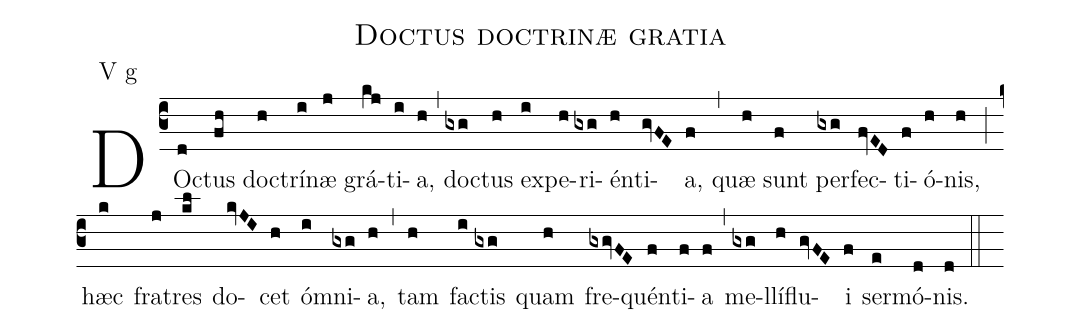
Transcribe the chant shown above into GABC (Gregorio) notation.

name: Doctus doctrinæ gratia;
annotation: V g;
%%
(c3)
DO(d)ctus(fh) doc(h)trí(i)næ(j) grá(kj)ti(i)a,(h) (,)
doc(gxg)tus(h) ex(i)pe(h)ri(gxg)én(h)ti(gvFE)a,(f) (,)
quæ(h) sunt(f) per(gxg)fec(fvED)ti(f)ó(h)nis,(h) (;)
hæc(k) fra(j)tres(kl) do(kvJI)cet(h) ó(i)mni(gxg)a,(h) (,)
tam(h) fac(i)tis(gxg) quam(h) fre(gxgvFE)quén(f)ti(f)a(f) (,)
me(gxg)llí(h)flu(gvFE)i(f) ser(e)mó(d)nis.(d) (::)
